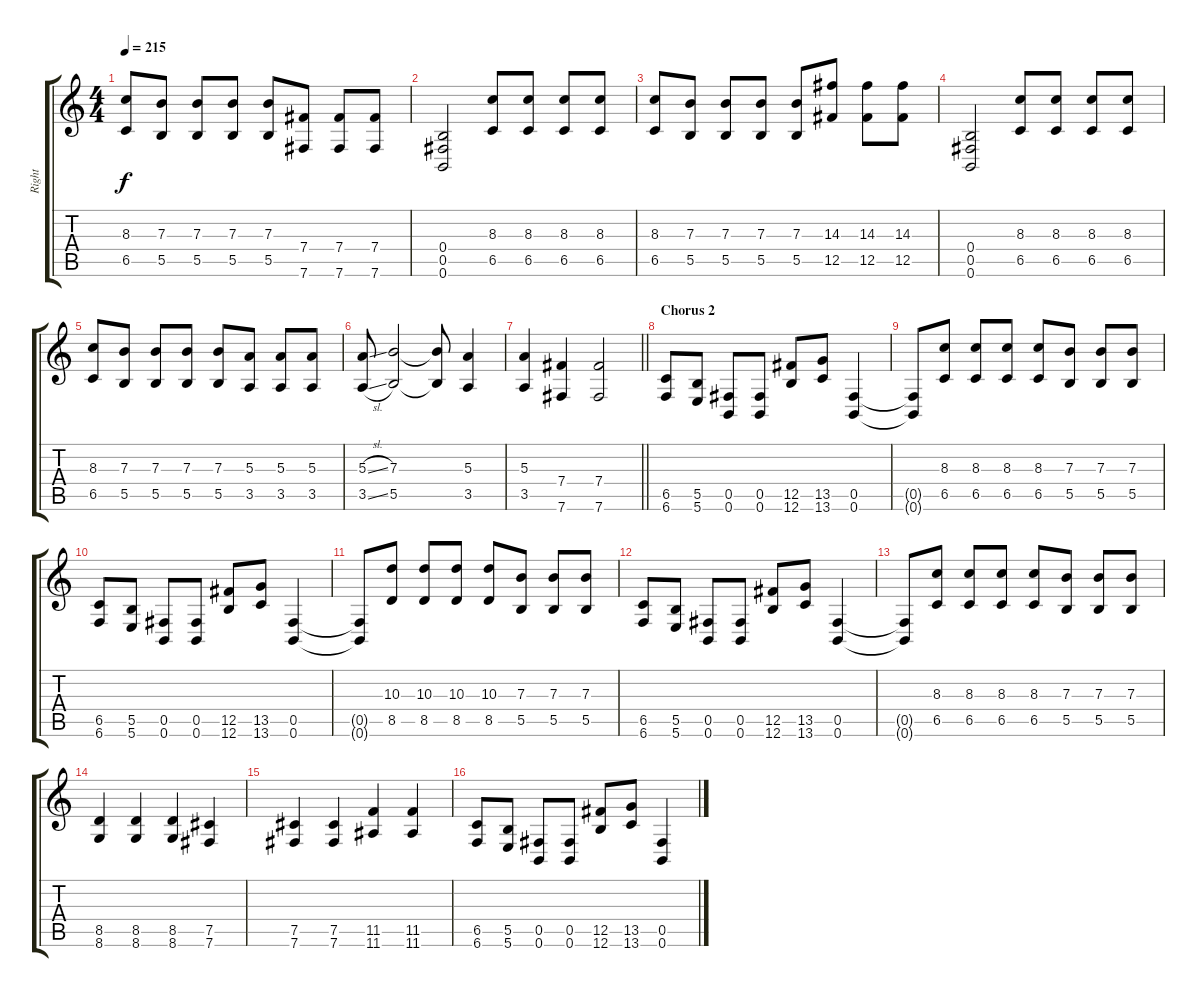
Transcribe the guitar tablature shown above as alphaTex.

\track ("Right" "Right") {instrument distortionguitar}
\staff {score tabs}
\tuning (Db4 Ab3 E3 B2 Gb2 B1) {hide}
\ts (4 4)
\tempo 215
\clef g2
\ks c
(8.3 6.5).8{dy f} (7.3 5.5).8 (7.3 5.5).8 (7.3 5.5).8 (7.3 5.5).8 (7.4 7.6).8 (7.4 7.6).8 (7.4 7.6).8 |
(0.4 0.5 0.6).2 (8.3 6.5).8 (8.3 6.5).8 (8.3 6.5).8 (8.3 6.5).8 |
(8.3 6.5).8 (7.3 5.5).8 (7.3 5.5).8 (7.3 5.5).8 (7.3 5.5).8 (14.3 12.5).8 (14.3 12.5).8 (14.3 12.5).8 |
(0.4 0.5 0.6).2 (8.3 6.5).8 (8.3 6.5).8 (8.3 6.5).8 (8.3 6.5).8 |
(8.3 6.5).8 (7.3 5.5).8 (7.3 5.5).8 (7.3 5.5).8 (7.3 5.5).8 (5.3 3.5).8 (5.3 3.5).8 (5.3 3.5).8 |
(5.3{sl} 3.5{sl}).8 (7.3 5.5).2 (7.3{t} 5.5{t}).8 (5.3 3.5).4 |
\barLineRight lightlight
(5.3 3.5).4 (7.4 7.6).4 (7.4 7.6).2 |
\section ("" "Chorus 2")
(6.5 6.6).8 (5.5 5.6).8 (0.5 0.6).8 (0.5 0.6).8 (12.5 12.6).8 (13.5 13.6).8 (0.5 0.6).4 |
(0.5{t} 0.6{t}).8 (8.3 6.5).8 (8.3 6.5).8 (8.3 6.5).8 (8.3 6.5).8 (7.3 5.5).8 (7.3 5.5).8 (7.3 5.5).8 |
(6.5 6.6).8 (5.5 5.6).8 (0.5 0.6).8 (0.5 0.6).8 (12.5 12.6).8 (13.5 13.6).8 (0.5 0.6).4 |
(0.5{t} 0.6{t}).8 (10.3 8.5).8 (10.3 8.5).8 (10.3 8.5).8 (10.3 8.5).8 (7.3 5.5).8 (7.3 5.5).8 (7.3 5.5).8 |
(6.5 6.6).8 (5.5 5.6).8 (0.5 0.6).8 (0.5 0.6).8 (12.5 12.6).8 (13.5 13.6).8 (0.5 0.6).4 |
(0.5{t} 0.6{t}).8 (8.3 6.5).8 (8.3 6.5).8 (8.3 6.5).8 (8.3 6.5).8 (7.3 5.5).8 (7.3 5.5).8 (7.3 5.5).8 |
(8.5 8.6).4 (8.5 8.6).4 (8.5 8.6).4 (7.5 7.6).4 |
(7.5 7.6).4 (7.5 7.6).4 (11.5 11.6).4 (11.5 11.6).4 |
(6.5 6.6).8 (5.5 5.6).8 (0.5 0.6).8 (0.5 0.6).8 (12.5 12.6).8 (13.5 13.6).8 (0.5 0.6).4
